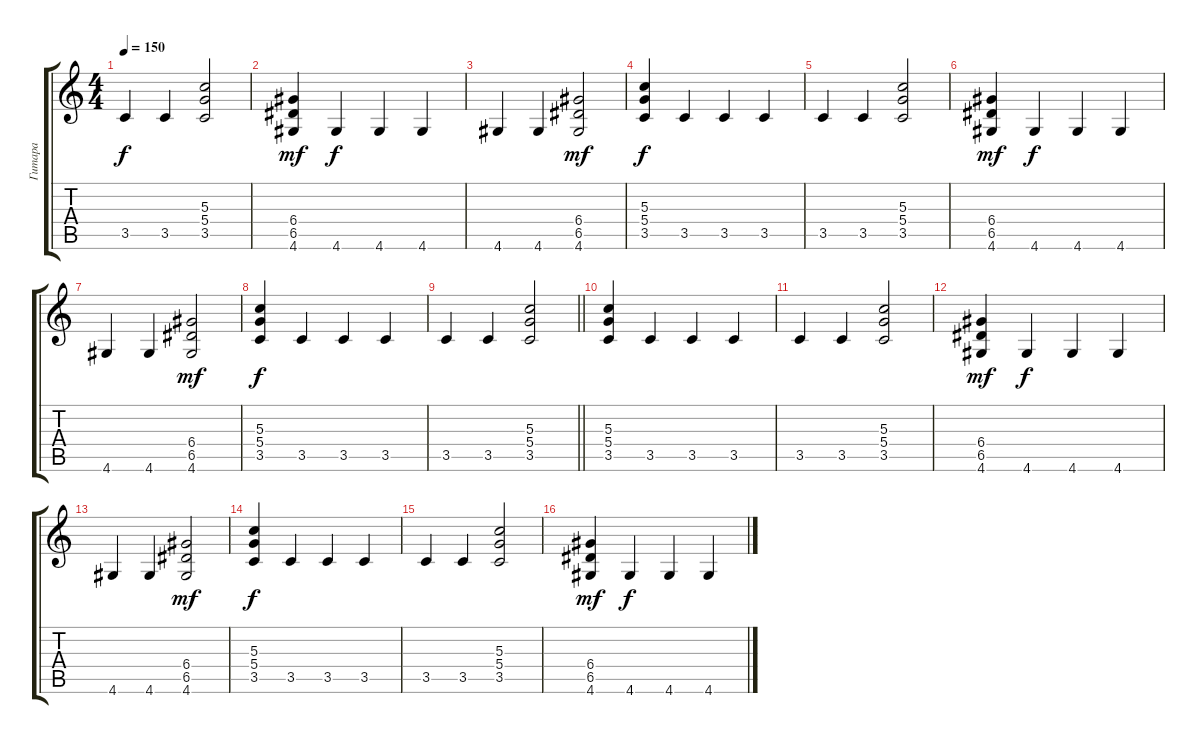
\track ("Гитара" "Гитара") {instrument overdrivenguitar}
\staff {score tabs}
\tuning (E4 B3 G3 D3 A2 E2) {hide}
\ts (4 4)
\tempo 150
\clef g2
\ks c
3.5.4{dy f} 3.5.4 (5.3 5.4 3.5).2 |
(6.4 6.5 4.6).4{dy mf} 4.6.4{dy f} 4.6.4 4.6.4 |
4.6.4 4.6.4 (6.4 6.5 4.6).2{dy mf} |
(5.3 5.4 3.5).4{dy f} 3.5.4 3.5.4 3.5.4 |
3.5.4 3.5.4 (5.3 5.4 3.5).2 |
(6.4 6.5 4.6).4{dy mf} 4.6.4{dy f} 4.6.4 4.6.4 |
4.6.4 4.6.4 (6.4 6.5 4.6).2{dy mf} |
(5.3 5.4 3.5).4{dy f} 3.5.4 3.5.4 3.5.4 |
\barLineRight lightlight
3.5.4 3.5.4 (5.3 5.4 3.5).2 |
(5.3 5.4 3.5).4 3.5.4 3.5.4 3.5.4 |
3.5.4 3.5.4 (5.3 5.4 3.5).2 |
(6.4 6.5 4.6).4{dy mf} 4.6.4{dy f} 4.6.4 4.6.4 |
4.6.4 4.6.4 (6.4 6.5 4.6).2{dy mf} |
(5.3 5.4 3.5).4{dy f} 3.5.4 3.5.4 3.5.4 |
3.5.4 3.5.4 (5.3 5.4 3.5).2 |
(6.4 6.5 4.6).4{dy mf} 4.6.4{dy f} 4.6.4 4.6.4
